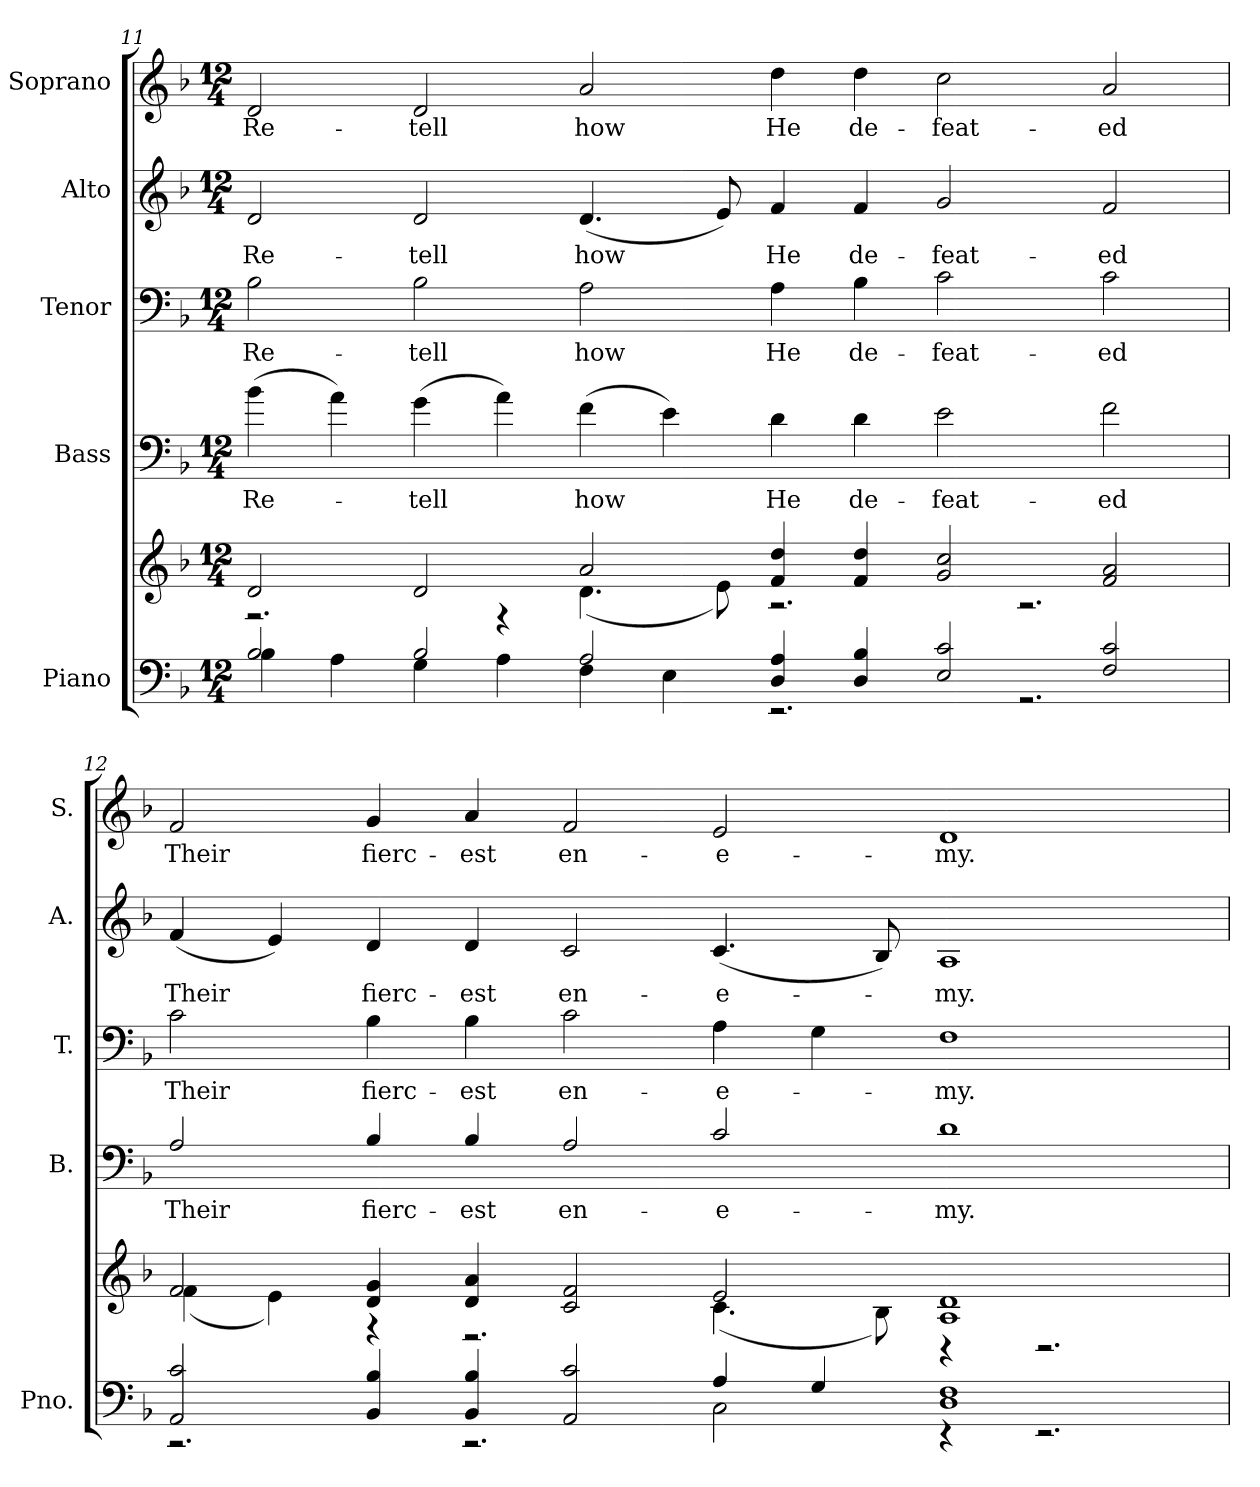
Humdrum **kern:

**kern	**kern	**kern	**text	**kern	**text	**kern	**text	**kern	**text
*part5	*part5	*part4	*part4	*part3	*part3	*part2	*part2	*part1	*part1
*staff6	*staff5	*staff4	*staff4	*staff3	*staff3	*staff2	*staff2	*staff1	*staff1
*I"Piano	*	*I"Bass	*	*I"Tenor	*	*I"Alto	*	*I"Soprano	*
*I'Pno.	*	*I'B.	*	*I'T.	*	*I'A.	*	*I'S.	*
!!LO:PB:g=z
*clefF4	*clefG2	*clefF4	*	*clefF4	*	*clefG2	*	*clefG2	*
*	*	*ITrd7c12	*	*	*	*	*	*	*
*k[b-]	*k[b-]	*k[b-]	*	*k[b-]	*	*k[b-]	*	*k[b-]	*
*F:	*F:	*F:	*	*F:	*	*F:	*	*F:	*
*M12/4	*M12/4	*M12/4	*	*M12/4	*	*M12/4	*	*M12/4	*
=11	=11	=11	=11	=11	=11	=11	=11	=11	=11
*^	*^	*	*	*	*	*	*	*	*
!	!	!	!	!	!LO:LY:b:color=#000000	!	!	!	!	!	!
!	!	!	!	!	!	!	!LO:LY:b:color=#000000	!	!	!	!
!	!	!	!	!	!	!	!	!	!LO:LY:b:color=#000000	!	!
!	!	!	!	!	!	!	!	!	!	!	!LO:LY:b:color=#000000
2B-i/	4B-i\	2di/	2.r	(4B-i\	Re-	2B-i\	Re-	2di/	Re-	2di/	Re-
.	4Ai\	.	.	4Ai\)	.	.	.	.	.	.	.
!	!	!	!	!	!LO:LY:b:color=#000000	!	!	!	!	!	!
!	!	!	!	!	!	!	!LO:LY:b:color=#000000	!	!	!	!
!	!	!	!	!	!	!	!	!	!LO:LY:b:color=#000000	!	!
!	!	!	!	!	!	!	!	!	!	!	!LO:LY:b:color=#000000
2B-i/	4Gi\	2di/	.	(4Gi\	-tell	2B-i\	-tell	2di/	-tell	2di/	-tell
.	4Ai\	.	4r	4Ai\)	.	.	.	.	.	.	.
!	!	!	!	!	!LO:LY:b:color=#000000	!	!	!	!	!	!
!	!	!	!	!	!	!	!LO:LY:b:color=#000000	!	!	!	!
!	!	!	!	!	!	!	!	!	!LO:LY:b:color=#000000	!	!
!	!	!	!	!	!	!	!	!	!	!	!LO:LY:b:color=#000000
2Ai/	4Fi\	2ai/	(4.di\	(4Fi\	how	2Ai\	how	(4.di/	how	2ai/	how
.	4Ei\	.	.	4Ei\)	.	.	.	.	.	.	.
.	.	.	8ei\)	.	.	.	.	8ei/)	.	.	.
!	!	!	!	!	!LO:LY:b:color=#000000	!	!	!	!	!	!
!	!	!	!	!	!	!	!LO:LY:b:color=#000000	!	!	!	!
!	!	!	!	!	!	!	!	!	!LO:LY:b:color=#000000	!	!
!	!	!	!	!	!	!	!	!	!	!	!LO:LY:b:color=#000000
4Di/ 4Ai	2.r	4fi/ 4ddi	2.r	4Di\	He	4Ai\	He	4fi/	He	4ddi\	He
!	!	!	!	!	!LO:LY:b:color=#000000	!	!	!	!	!	!
!	!	!	!	!	!	!	!LO:LY:b:color=#000000	!	!	!	!
!	!	!	!	!	!	!	!	!	!LO:LY:b:color=#000000	!	!
!	!	!	!	!	!	!	!	!	!	!	!LO:LY:b:color=#000000
4Di/ 4B-i	.	4fi/ 4ddi	.	4Di\	de-	4B-i\	de-	4fi/	de-	4ddi\	de-
!	!	!	!	!	!LO:LY:b:color=#000000	!	!	!	!	!	!
!	!	!	!	!	!	!	!LO:LY:b:color=#000000	!	!	!	!
!	!	!	!	!	!	!	!	!	!LO:LY:b:color=#000000	!	!
!	!	!	!	!	!	!	!	!	!	!	!LO:LY:b:color=#000000
2Ei/ 2ci	.	2gi/ 2cci	.	2Ei\	-feat-	2ci\	-feat-	2gi/	-feat-	2cci\	-feat-
.	2.r	.	2.r	.	.	.	.	.	.	.	.
!	!	!	!	!	!LO:LY:b:color=#000000	!	!	!	!	!	!
!	!	!	!	!	!	!	!LO:LY:b:color=#000000	!	!	!	!
!	!	!	!	!	!	!	!	!	!LO:LY:b:color=#000000	!	!
!	!	!	!	!	!	!	!	!	!	!	!LO:LY:b:color=#000000
2Fi/ 2ci	.	2fi/ 2ai	.	2Fi\	-ed	2ci\	-ed	2fi/	-ed	2ai/	-ed
!!LO:PB:g=z
=12	=12	=12	=12	=12	=12	=12	=12	=12	=12	=12	=12
!	!	!	!	!	!LO:LY:b:color=#000000	!	!	!	!	!	!
!	!	!	!	!	!	!	!LO:LY:b:color=#000000	!	!	!	!
!	!	!	!	!	!	!	!	!	!LO:LY:b:color=#000000	!	!
!	!	!	!	!	!	!	!	!	!	!	!LO:LY:b:color=#000000
2AAi/ 2ci	2.r	2fi/	(4fi\	2AAi/	Their	2ci\	Their	(4fi/	Their	2fi/	Their
.	.	.	4ei\)	.	.	.	.	4ei/)	.	.	.
!	!	!	!	!	!LO:LY:b:color=#000000	!	!	!	!	!	!
!	!	!	!	!	!	!	!LO:LY:b:color=#000000	!	!	!	!
!	!	!	!	!	!	!	!	!	!LO:LY:b:color=#000000	!	!
!	!	!	!	!	!	!	!	!	!	!	!LO:LY:b:color=#000000
4BB-i/ 4B-i	.	4di/ 4gi	4r	4BB-i/	fierc-	4B-i\	fierc-	4di/	fierc-	4gi/	fierc-
!	!	!	!	!	!LO:LY:b:color=#000000	!	!	!	!	!	!
!	!	!	!	!	!	!	!LO:LY:b:color=#000000	!	!	!	!
!	!	!	!	!	!	!	!	!	!LO:LY:b:color=#000000	!	!
!	!	!	!	!	!	!	!	!	!	!	!LO:LY:b:color=#000000
4BB-i/ 4B-i	2.r	4di/ 4ai	2.r	4BB-i/	-est	4B-i\	-est	4di/	-est	4ai/	-est
!	!	!	!	!	!LO:LY:b:color=#000000	!	!	!	!	!	!
!	!	!	!	!	!	!	!LO:LY:b:color=#000000	!	!	!	!
!	!	!	!	!	!	!	!	!	!LO:LY:b:color=#000000	!	!
!	!	!	!	!	!	!	!	!	!	!	!LO:LY:b:color=#000000
2AAi/ 2ci	.	2ci/ 2fi	.	2AAi/	en-	2ci\	en-	2ci/	en-	2fi/	en-
!	!	!	!	!	!LO:LY:b:color=#000000	!	!	!	!	!	!
!	!	!	!	!	!	!	!LO:LY:b:color=#000000	!	!	!	!
!	!	!	!	!	!	!	!	!	!LO:LY:b:color=#000000	!	!
!	!	!	!	!	!	!	!	!	!	!	!LO:LY:b:color=#000000
4Ai/	2Ci\	2ei/	(4.ci\	2Ci/	-e-	4Ai\	-e-	(4.ci/	-e-	2ei/	-e-
4Gi/	.	.	.	.	.	4Gi\	.	.	.	.	.
.	.	.	8B-i\)	.	.	.	.	8B-i/)	.	.	.
!	!	!	!	!	!LO:LY:b:color=#000000	!	!	!	!	!	!
!	!	!	!	!	!	!	!LO:LY:b:color=#000000	!	!	!	!
!	!	!	!	!	!	!	!	!	!LO:LY:b:color=#000000	!	!
!	!	!	!	!	!	!	!	!	!	!	!LO:LY:b:color=#000000
1Di 1Fi	4r	1Ai 1di	4r	1Di	-my.	1Fi	-my.	1Ai	-my.	1di	-my.
.	2.r	.	2.r	.	.	.	.	.	.	.	.
*v	*v	*	*	*	*	*	*	*	*	*	*
*	*v	*v	*	*	*	*	*	*	*	*
=	=	=	=	=	=	=	=	=	=
*-	*-	*-	*-	*-	*-	*-	*-	*-	*-
